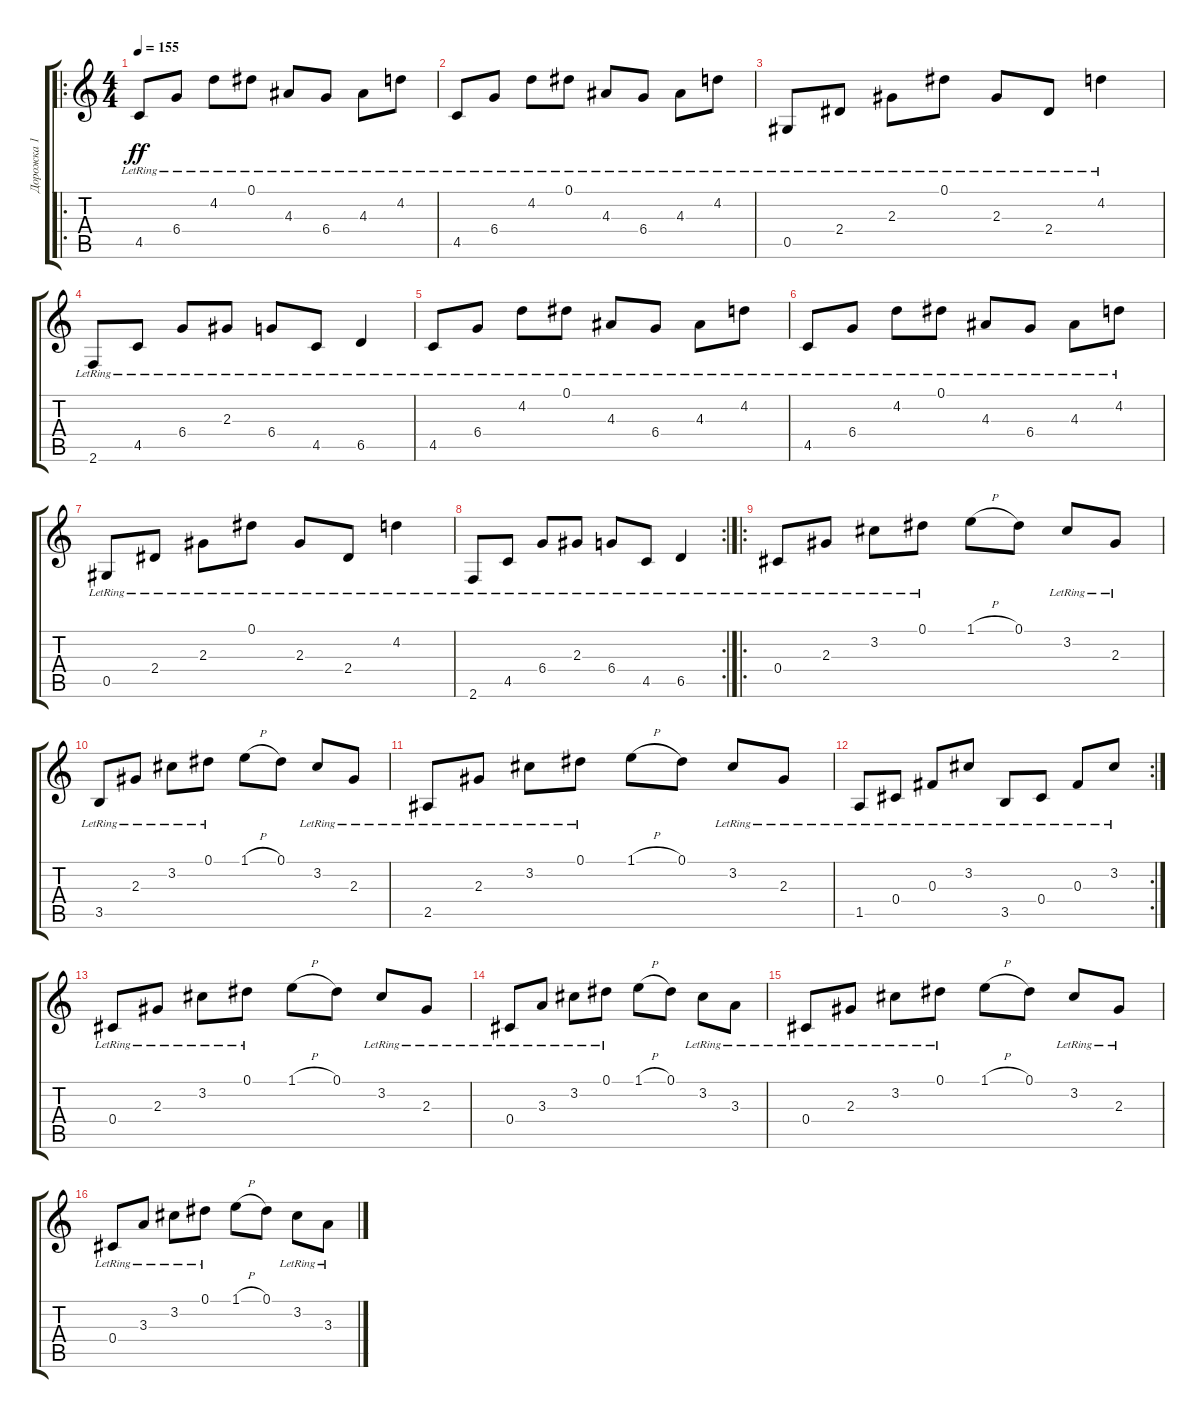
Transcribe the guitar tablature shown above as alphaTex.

\track ("Дорожка 1" "Дорожка 1") {instrument acousticguitarsteel}
\staff {score tabs}
\tuning (Eb4 Bb3 Gb3 Db3 Ab2 Eb2) {hide}
\ro
\ts (4 4)
\tempo 155
\clef g2
\ks c
4.5{lr}.8{dy ff} 6.4{lr}.8 4.2{lr}.8 0.1{lr}.8 4.3{lr}.8 6.4{lr}.8 4.3{lr}.8 4.2{lr}.8 |
4.5{lr}.8 6.4{lr}.8 4.2{lr}.8 0.1{lr}.8 4.3{lr}.8 6.4{lr}.8 4.3{lr}.8 4.2{lr}.8 |
0.5{lr}.8 2.4{lr}.8 2.3{lr}.8 0.1{lr}.8 2.3{lr}.8 2.4{lr}.8 4.2{lr}.4 |
2.6{lr}.8 4.5{lr}.8 6.4{lr}.8 2.3{lr}.8 6.4{lr}.8 4.5{lr}.8 6.5{lr}.4 |
4.5{lr}.8 6.4{lr}.8 4.2{lr}.8 0.1{lr}.8 4.3{lr}.8 6.4{lr}.8 4.3{lr}.8 4.2{lr}.8 |
4.5{lr}.8 6.4{lr}.8 4.2{lr}.8 0.1{lr}.8 4.3{lr}.8 6.4{lr}.8 4.3{lr}.8 4.2{lr}.8 |
0.5{lr}.8 2.4{lr}.8 2.3{lr}.8 0.1{lr}.8 2.3{lr}.8 2.4{lr}.8 4.2{lr}.4 |
\rc 2
2.6{lr}.8 4.5{lr}.8 6.4{lr}.8 2.3{lr}.8 6.4{lr}.8 4.5{lr}.8 6.5{lr}.4 |
\ro
0.4{lr}.8 2.3{lr}.8 3.2{lr}.8 0.1{lr}.8 1.1{h}.8 0.1.8 3.2{lr}.8 2.3{lr}.8 |
3.5{lr}.8 2.3{lr}.8 3.2{lr}.8 0.1{lr}.8 1.1{h}.8 0.1.8 3.2{lr}.8 2.3{lr}.8 |
2.5{lr}.8 2.3{lr}.8 3.2{lr}.8 0.1{lr}.8 1.1{h}.8 0.1.8 3.2{lr}.8 2.3{lr}.8 |
\rc 2
1.5{lr}.8 0.4{lr}.8 0.3{lr}.8 3.2{lr}.8 3.5{lr}.8 0.4{lr}.8 0.3{lr}.8 3.2{lr}.8 |
0.4{lr}.8 2.3{lr}.8 3.2{lr}.8 0.1{lr}.8 1.1{h}.8 0.1.8 3.2{lr}.8 2.3{lr}.8 |
0.4{lr}.8 3.3{lr}.8 3.2{lr}.8 0.1{lr}.8 1.1{h}.8 0.1.8 3.2{lr}.8 3.3{lr}.8 |
0.4{lr}.8 2.3{lr}.8 3.2{lr}.8 0.1{lr}.8 1.1{h}.8 0.1.8 3.2{lr}.8 2.3{lr}.8 |
0.4{lr}.8 3.3{lr}.8 3.2{lr}.8 0.1{lr}.8 1.1{h}.8 0.1.8 3.2{lr}.8 3.3{lr}.8
